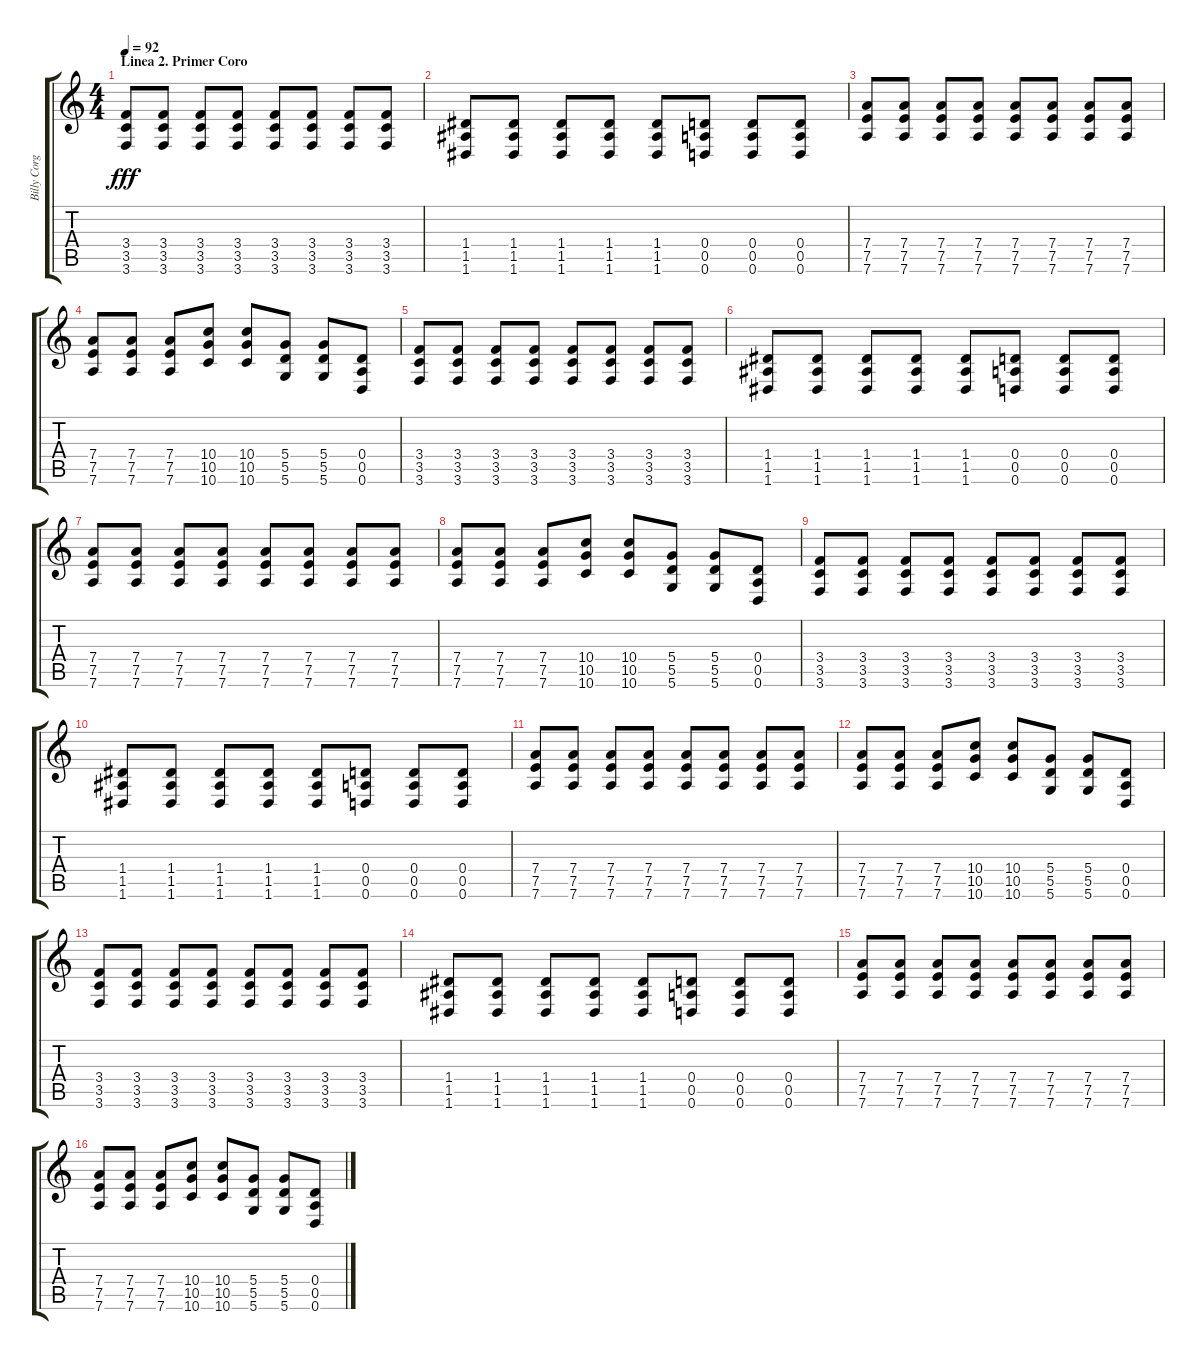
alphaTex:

\track ("Billy Corgan" "Billy Corg") {instrument distortionguitar}
\staff {score tabs}
\tuning (E4 B3 G3 D3 A2 D2) {hide}
\ts (4 4)
\section ("" "Linea 2. Primer Coro")
\tempo 92
\clef g2
\ks c
(3.4 3.5 3.6).8{dy fff} (3.4 3.5 3.6).8 (3.4 3.5 3.6).8 (3.4 3.5 3.6).8 (3.4 3.5 3.6).8 (3.4 3.5 3.6).8 (3.4 3.5 3.6).8 (3.4 3.5 3.6).8 |
(1.4 1.5 1.6).8 (1.4 1.5 1.6).8 (1.4 1.5 1.6).8 (1.4 1.5 1.6).8 (1.4 1.5 1.6).8 (0.4 0.5 0.6).8 (0.4 0.5 0.6).8 (0.4 0.5 0.6).8 |
(7.4 7.5 7.6).8 (7.4 7.5 7.6).8 (7.4 7.5 7.6).8 (7.4 7.5 7.6).8 (7.4 7.5 7.6).8 (7.4 7.5 7.6).8 (7.4 7.5 7.6).8 (7.4 7.5 7.6).8 |
(7.4 7.5 7.6).8 (7.4 7.5 7.6).8 (7.4 7.5 7.6).8 (10.4 10.5 10.6).8 (10.4 10.5 10.6).8 (5.4 5.5 5.6).8 (5.4 5.5 5.6).8 (0.4 0.5 0.6).8 |
(3.4 3.5 3.6).8 (3.4 3.5 3.6).8 (3.4 3.5 3.6).8 (3.4 3.5 3.6).8 (3.4 3.5 3.6).8 (3.4 3.5 3.6).8 (3.4 3.5 3.6).8 (3.4 3.5 3.6).8 |
(1.4 1.5 1.6).8 (1.4 1.5 1.6).8 (1.4 1.5 1.6).8 (1.4 1.5 1.6).8 (1.4 1.5 1.6).8 (0.4 0.5 0.6).8 (0.4 0.5 0.6).8 (0.4 0.5 0.6).8 |
(7.4 7.5 7.6).8 (7.4 7.5 7.6).8 (7.4 7.5 7.6).8 (7.4 7.5 7.6).8 (7.4 7.5 7.6).8 (7.4 7.5 7.6).8 (7.4 7.5 7.6).8 (7.4 7.5 7.6).8 |
(7.4 7.5 7.6).8 (7.4 7.5 7.6).8 (7.4 7.5 7.6).8 (10.4 10.5 10.6).8 (10.4 10.5 10.6).8 (5.4 5.5 5.6).8 (5.4 5.5 5.6).8 (0.4 0.5 0.6).8 |
(3.4 3.5 3.6).8 (3.4 3.5 3.6).8 (3.4 3.5 3.6).8 (3.4 3.5 3.6).8 (3.4 3.5 3.6).8 (3.4 3.5 3.6).8 (3.4 3.5 3.6).8 (3.4 3.5 3.6).8 |
(1.4 1.5 1.6).8 (1.4 1.5 1.6).8 (1.4 1.5 1.6).8 (1.4 1.5 1.6).8 (1.4 1.5 1.6).8 (0.4 0.5 0.6).8 (0.4 0.5 0.6).8 (0.4 0.5 0.6).8 |
(7.4 7.5 7.6).8 (7.4 7.5 7.6).8 (7.4 7.5 7.6).8 (7.4 7.5 7.6).8 (7.4 7.5 7.6).8 (7.4 7.5 7.6).8 (7.4 7.5 7.6).8 (7.4 7.5 7.6).8 |
(7.4 7.5 7.6).8 (7.4 7.5 7.6).8 (7.4 7.5 7.6).8 (10.4 10.5 10.6).8 (10.4 10.5 10.6).8 (5.4 5.5 5.6).8 (5.4 5.5 5.6).8 (0.4 0.5 0.6).8 |
(3.4 3.5 3.6).8 (3.4 3.5 3.6).8 (3.4 3.5 3.6).8 (3.4 3.5 3.6).8 (3.4 3.5 3.6).8 (3.4 3.5 3.6).8 (3.4 3.5 3.6).8 (3.4 3.5 3.6).8 |
(1.4 1.5 1.6).8 (1.4 1.5 1.6).8 (1.4 1.5 1.6).8 (1.4 1.5 1.6).8 (1.4 1.5 1.6).8 (0.4 0.5 0.6).8 (0.4 0.5 0.6).8 (0.4 0.5 0.6).8 |
(7.4 7.5 7.6).8 (7.4 7.5 7.6).8 (7.4 7.5 7.6).8 (7.4 7.5 7.6).8 (7.4 7.5 7.6).8 (7.4 7.5 7.6).8 (7.4 7.5 7.6).8 (7.4 7.5 7.6).8 |
(7.4 7.5 7.6).8 (7.4 7.5 7.6).8 (7.4 7.5 7.6).8 (10.4 10.5 10.6).8 (10.4 10.5 10.6).8 (5.4 5.5 5.6).8 (5.4 5.5 5.6).8 (0.4 0.5 0.6).8
